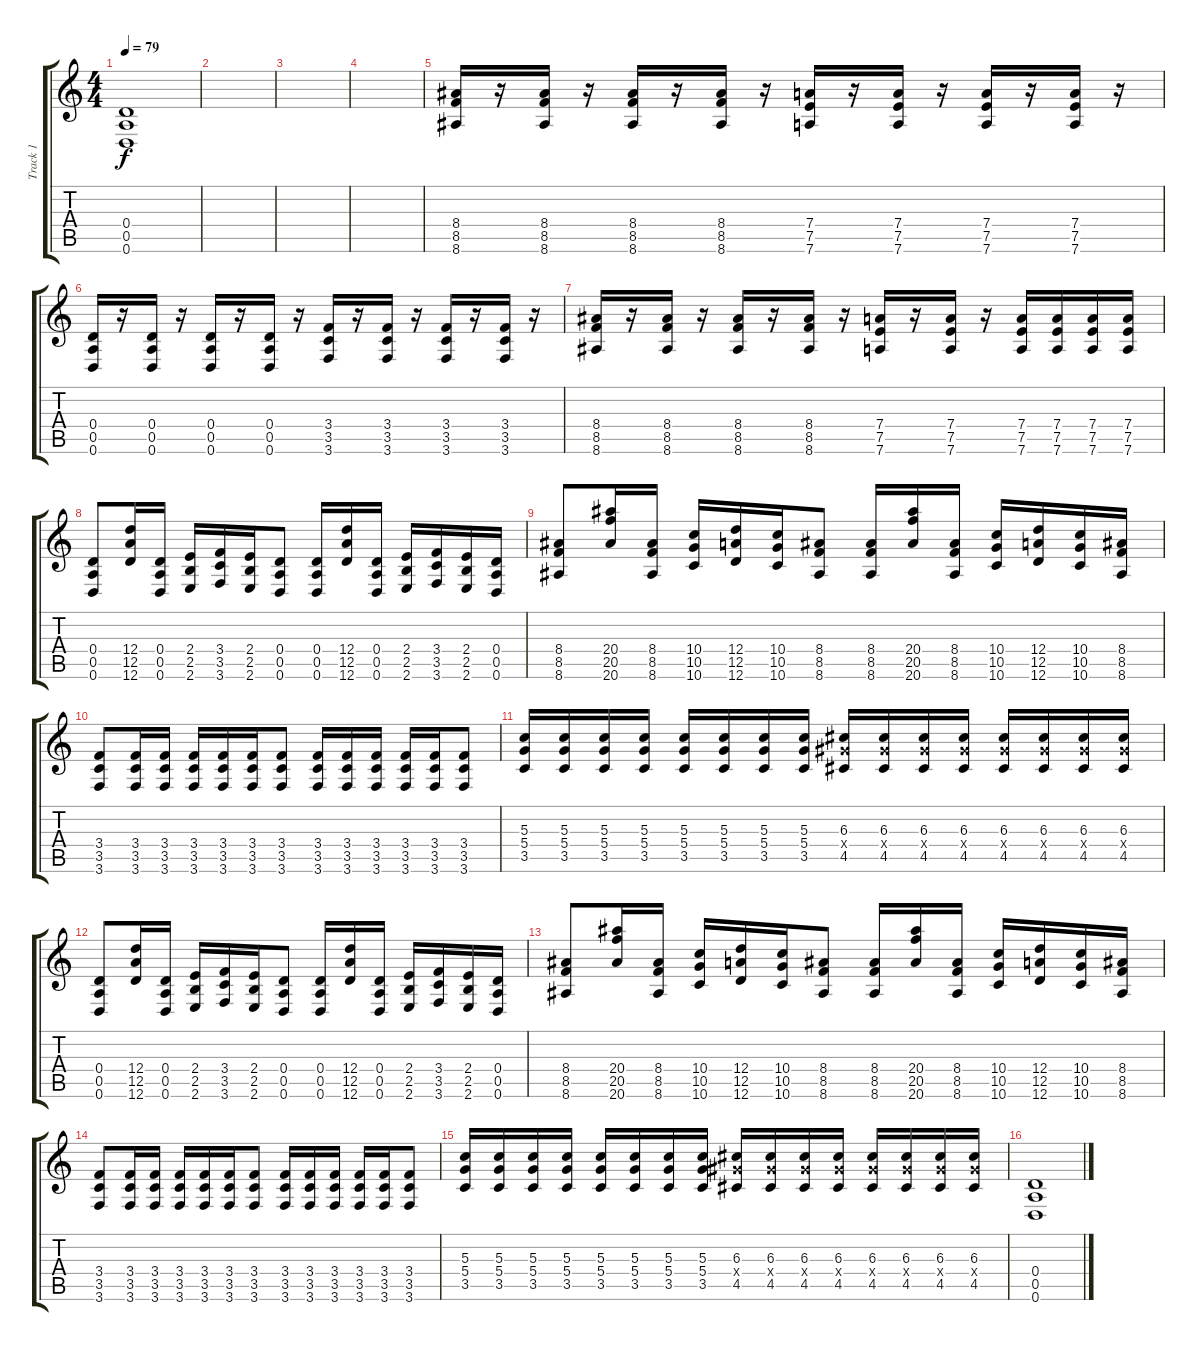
\track ("Track 1" "Track 1") {instrument distortionguitar}
\staff {score tabs}
\tuning (E4 B3 G3 D3 A2 D2) {hide}
\ts (4 4)
\tempo 79
\clef g2
\ks c
(0.4 0.5 0.6).1{dy f} |
|
|
|
(8.4 8.5 8.6).16 r.16 (8.4 8.5 8.6).16 r.16 (8.4 8.5 8.6).16 r.16 (8.4 8.5 8.6).16 r.16 (7.4 7.5 7.6).16 r.16 (7.4 7.5 7.6).16 r.16 (7.4 7.5 7.6).16 r.16 (7.4 7.5 7.6).16 r.16 |
(0.4 0.5 0.6).16 r.16 (0.4 0.5 0.6).16 r.16 (0.4 0.5 0.6).16 r.16 (0.4 0.5 0.6).16 r.16 (3.4 3.5 3.6).16 r.16 (3.4 3.5 3.6).16 r.16 (3.4 3.5 3.6).16 r.16 (3.4 3.5 3.6).16 r.16 |
(8.4 8.5 8.6).16 r.16 (8.4 8.5 8.6).16 r.16 (8.4 8.5 8.6).16 r.16 (8.4 8.5 8.6).16 r.16 (7.4 7.5 7.6).16 r.16 (7.4 7.5 7.6).16 r.16 (7.4 7.5 7.6).16 (7.4 7.5 7.6).16 (7.4 7.5 7.6).16 (7.4 7.5 7.6).16 |
(0.4 0.5 0.6).8 (12.4 12.5 12.6).16 (0.4 0.5 0.6).16 (2.4 2.5 2.6).16 (3.4 3.5 3.6).16 (2.4 2.5 2.6).16 (0.4 0.5 0.6).8 (0.4 0.5 0.6).16 (12.4 12.5 12.6).16 (0.4 0.5 0.6).16 (2.4 2.5 2.6).16 (3.4 3.5 3.6).16 (2.4 2.5 2.6).16 (0.4 0.5 0.6).16 |
(8.4 8.5 8.6).8 (20.4 20.5 20.6).16 (8.4 8.5 8.6).16 (10.4 10.5 10.6).16 (12.4 12.5 12.6).16 (10.4 10.5 10.6).16 (8.4 8.5 8.6).8 (8.4 8.5 8.6).16 (20.4 20.5 20.6).16 (8.4 8.5 8.6).16 (10.4 10.5 10.6).16 (12.4 12.5 12.6).16 (10.4 10.5 10.6).16 (8.4 8.5 8.6).16 |
(3.4 3.5 3.6).8 (3.4 3.5 3.6).16 (3.4 3.5 3.6).16 (3.4 3.5 3.6).16 (3.4 3.5 3.6).16 (3.4 3.5 3.6).16 (3.4 3.5 3.6).8 (3.4 3.5 3.6).16 (3.4 3.5 3.6).16 (3.4 3.5 3.6).16 (3.4 3.5 3.6).16 (3.4 3.5 3.6).16 (3.4 3.5 3.6).8 |
(5.3 5.4 3.5).16 (5.3 5.4 3.5).16 (5.3 5.4 3.5).16 (5.3 5.4 3.5).16 (5.3 5.4 3.5).16 (5.3 5.4 3.5).16 (5.3 5.4 3.5).16 (5.3 5.4 3.5).16 (6.3 6.4{x} 4.5).16 (6.3 6.4{x} 4.5).16 (6.3 6.4{x} 4.5).16 (6.3 6.4{x} 4.5).16 (6.3 6.4{x} 4.5).16 (6.3 6.4{x} 4.5).16 (6.3 6.4{x} 4.5).16 (6.3 6.4{x} 4.5).16 |
(0.4 0.5 0.6).8 (12.4 12.5 12.6).16 (0.4 0.5 0.6).16 (2.4 2.5 2.6).16 (3.4 3.5 3.6).16 (2.4 2.5 2.6).16 (0.4 0.5 0.6).8 (0.4 0.5 0.6).16 (12.4 12.5 12.6).16 (0.4 0.5 0.6).16 (2.4 2.5 2.6).16 (3.4 3.5 3.6).16 (2.4 2.5 2.6).16 (0.4 0.5 0.6).16 |
(8.4 8.5 8.6).8 (20.4 20.5 20.6).16 (8.4 8.5 8.6).16 (10.4 10.5 10.6).16 (12.4 12.5 12.6).16 (10.4 10.5 10.6).16 (8.4 8.5 8.6).8 (8.4 8.5 8.6).16 (20.4 20.5 20.6).16 (8.4 8.5 8.6).16 (10.4 10.5 10.6).16 (12.4 12.5 12.6).16 (10.4 10.5 10.6).16 (8.4 8.5 8.6).16 |
(3.4 3.5 3.6).8 (3.4 3.5 3.6).16 (3.4 3.5 3.6).16 (3.4 3.5 3.6).16 (3.4 3.5 3.6).16 (3.4 3.5 3.6).16 (3.4 3.5 3.6).8 (3.4 3.5 3.6).16 (3.4 3.5 3.6).16 (3.4 3.5 3.6).16 (3.4 3.5 3.6).16 (3.4 3.5 3.6).16 (3.4 3.5 3.6).8 |
(5.3 5.4 3.5).16 (5.3 5.4 3.5).16 (5.3 5.4 3.5).16 (5.3 5.4 3.5).16 (5.3 5.4 3.5).16 (5.3 5.4 3.5).16 (5.3 5.4 3.5).16 (5.3 5.4 3.5).16 (6.3 6.4{x} 4.5).16 (6.3 6.4{x} 4.5).16 (6.3 6.4{x} 4.5).16 (6.3 6.4{x} 4.5).16 (6.3 6.4{x} 4.5).16 (6.3 6.4{x} 4.5).16 (6.3 6.4{x} 4.5).16 (6.3 6.4{x} 4.5).16 |
(0.4 0.5 0.6).1
